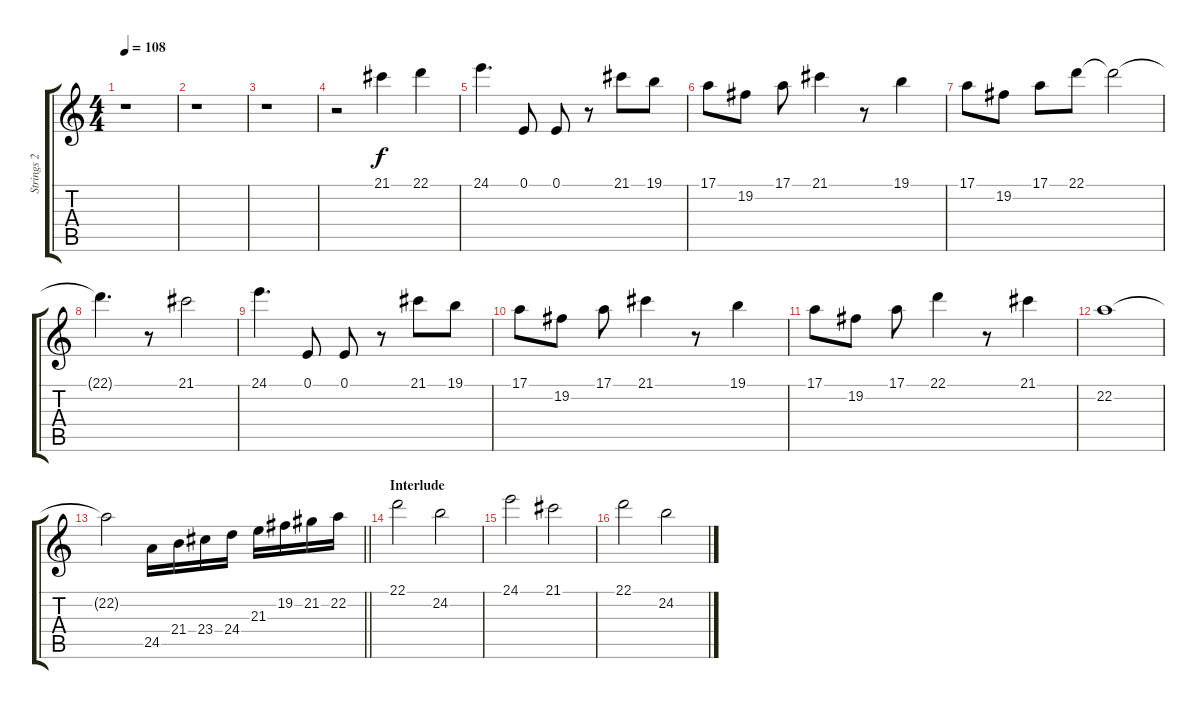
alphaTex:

\track ("Strings 2" "Strings 2") {instrument stringensemble1}
\staff {score tabs}
\tuning (E4 B3 G3 D3 A2 E2) {hide}
\ts (4 4)
\tempo 108
\clef g2
\ks c
r.1{dy f} |
r.1 |
r.1 |
r.2 21.1.4 22.1.4 |
24.1.4{d} 0.1.8 0.1.8 r.8 21.1.8 19.1.8 |
17.1.8 19.2.8 17.1.8 21.1.4 r.8 19.1.4 |
17.1.8 19.2.8 17.1.8 22.1.8 22.1{t}.2 |
22.1{t}.4{d} r.8 21.1.2 |
24.1.4{d} 0.1.8 0.1.8 r.8 21.1.8 19.1.8 |
17.1.8 19.2.8 17.1.8 21.1.4 r.8 19.1.4 |
17.1.8 19.2.8 17.1.8 22.1.4 r.8 21.1.4 |
22.2.1 |
\barLineRight lightlight
22.2{t}.2 24.5.16 21.4.16 23.4.16 24.4.16 21.3.16 19.2.16 21.2.16 22.2.16 |
\section ("" "Interlude")
22.1.2 24.2.2 |
24.1.2 21.1.2 |
22.1.2 24.2.2
